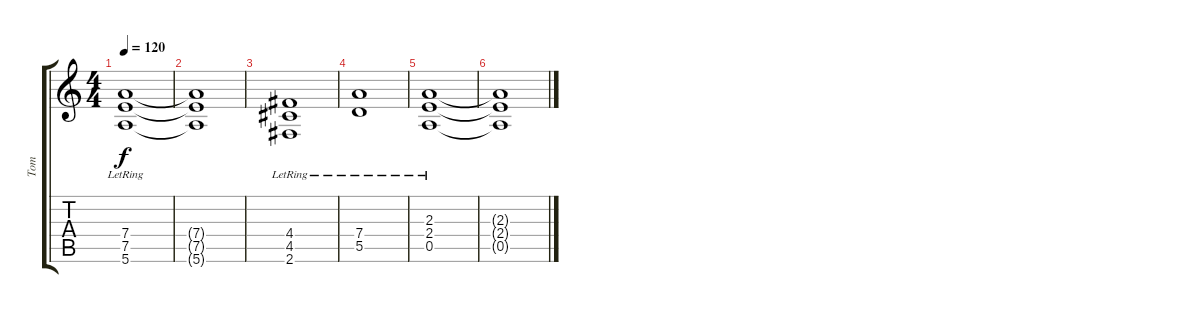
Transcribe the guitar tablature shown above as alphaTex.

\track ("Tom" "Tom") {instrument overdrivenguitar}
\staff {score tabs}
\tuning (E4 B3 G3 D3 A2 E2) {hide}
\ts (4 4)
\tempo 120
\clef g2
\ks c
(7.4{lr} 7.5{lr} 5.6{lr}).1{dy f} |
(7.4{t} 7.5{t} 5.6{t}).1 |
(4.4{lr} 4.5{lr} 2.6{lr}).1 |
(7.4{lr} 5.5{lr}).1 |
(2.3{lr} 2.4{lr} 0.5{lr}).1 |
(2.3{t} 2.4{t} 0.5{t}).1
